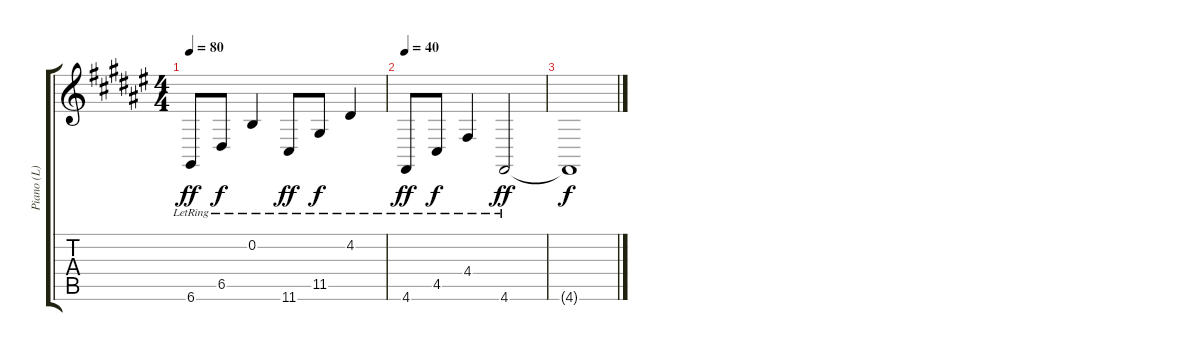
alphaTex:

\track ("Piano (L)" "Piano (L)") {instrument acousticgrandpiano}
\staff {score tabs}
\tuning (E4 B3 G3 D3 A2 D2) {hide}
\ts (4 4)
\tempo 80
\clef g2
\ks f#
6.6{lr}.8{dy ff} 6.5{lr}.8{dy f} 0.2{lr}.4 11.6{lr}.8{dy ff} 11.5{lr}.8{dy f} 4.2{lr}.4 |
\tempo 40
4.6{lr}.8{dy ff} 4.5{lr}.8{dy f} 4.4{lr}.4 4.6{lr}.2{dy ff volume 0} |
4.6{t}.1{dy f}
